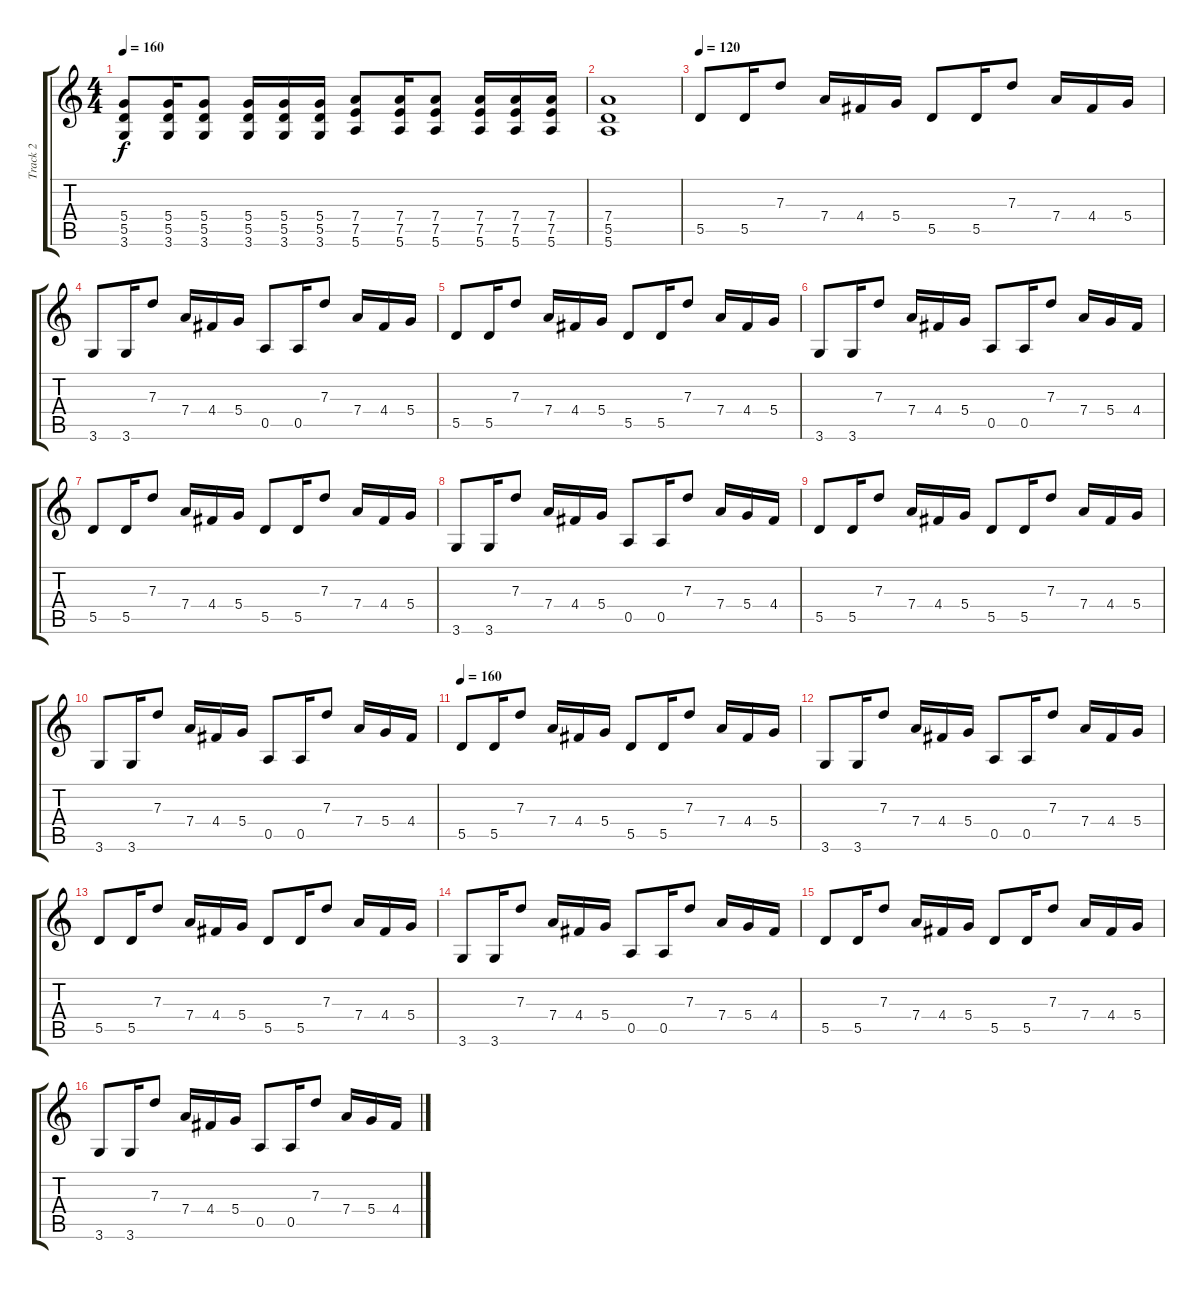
\track ("Track 2" "Track 2") {instrument distortionguitar}
\staff {score tabs}
\tuning (E4 B3 G3 D3 A2 E2) {hide}
\ts (4 4)
\tempo 160
\clef g2
\ks c
(5.4 5.5 3.6).8{dy f} (5.4 5.5 3.6).16 (5.4 5.5 3.6).8 (5.4 5.5 3.6).16 (5.4 5.5 3.6).16 (5.4 5.5 3.6).16 (7.4 7.5 5.6).8 (7.4 7.5 5.6).16 (7.4 7.5 5.6).8 (7.4 7.5 5.6).16 (7.4 7.5 5.6).16 (7.4 7.5 5.6).16 |
(7.4 5.5 5.6).1 |
\tempo 120
5.5.8{volume 16} 5.5.16 7.3.8 7.4.16 4.4.16 5.4.16 5.5.8 5.5.16 7.3.8 7.4.16 4.4.16 5.4.16 |
3.6.8 3.6.16 7.3.8 7.4.16 4.4.16 5.4.16 0.5.8 0.5.16 7.3.8 7.4.16 4.4.16 5.4.16 |
5.5.8 5.5.16 7.3.8 7.4.16 4.4.16 5.4.16 5.5.8 5.5.16 7.3.8 7.4.16 4.4.16 5.4.16 |
3.6.8 3.6.16 7.3.8 7.4.16 4.4.16 5.4.16 0.5.8 0.5.16 7.3.8 7.4.16 5.4.16 4.4.16 |
5.5.8 5.5.16 7.3.8 7.4.16 4.4.16 5.4.16 5.5.8 5.5.16 7.3.8 7.4.16 4.4.16 5.4.16 |
3.6.8 3.6.16 7.3.8 7.4.16 4.4.16 5.4.16 0.5.8 0.5.16 7.3.8 7.4.16 5.4.16 4.4.16 |
5.5.8 5.5.16 7.3.8 7.4.16 4.4.16 5.4.16 5.5.8 5.5.16 7.3.8 7.4.16 4.4.16 5.4.16 |
3.6.8 3.6.16 7.3.8 7.4.16 4.4.16 5.4.16 0.5.8 0.5.16 7.3.8 7.4.16 5.4.16 4.4.16 |
\tempo 160
5.5.8{volume 16 instrument distortionguitar} 5.5.16 7.3.8 7.4.16 4.4.16 5.4.16 5.5.8 5.5.16 7.3.8 7.4.16 4.4.16 5.4.16 |
3.6.8 3.6.16 7.3.8 7.4.16 4.4.16 5.4.16 0.5.8 0.5.16 7.3.8 7.4.16 4.4.16 5.4.16 |
5.5.8 5.5.16 7.3.8 7.4.16 4.4.16 5.4.16 5.5.8 5.5.16 7.3.8 7.4.16 4.4.16 5.4.16 |
3.6.8 3.6.16 7.3.8 7.4.16 4.4.16 5.4.16 0.5.8 0.5.16 7.3.8 7.4.16 5.4.16 4.4.16 |
5.5.8 5.5.16 7.3.8 7.4.16 4.4.16 5.4.16 5.5.8 5.5.16 7.3.8 7.4.16 4.4.16 5.4.16 |
3.6.8 3.6.16 7.3.8 7.4.16 4.4.16 5.4.16 0.5.8 0.5.16 7.3.8 7.4.16 5.4.16 4.4.16
